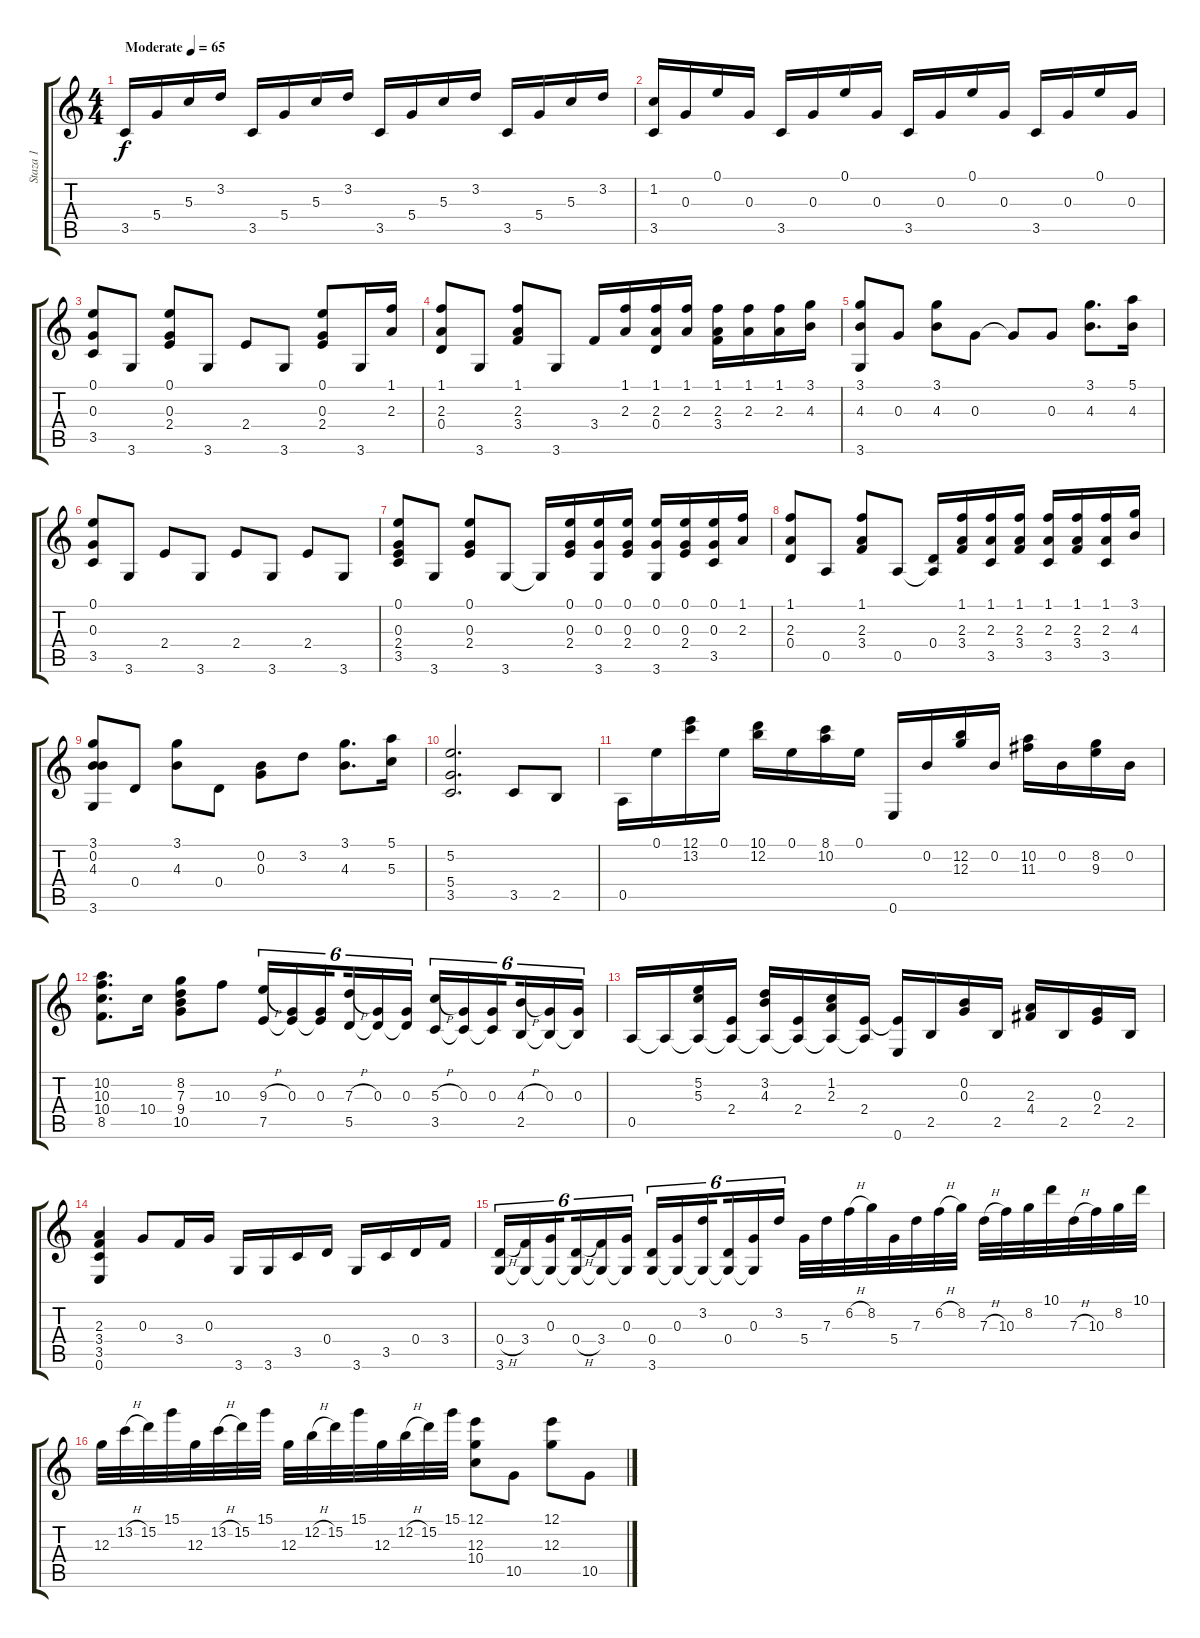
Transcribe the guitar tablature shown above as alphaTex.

\track ("Staza 1" "Staza 1") {instrument acousticguitarnylon}
\staff {score tabs}
\tuning (E4 B3 G3 D3 A2 E2) {hide}
\ts (4 4)
\tempo (65 "Moderate")
\clef g2
\ks c
3.5.16{dy f instrument acousticguitarnylon} 5.4.16 5.3.16 3.2.16 3.5.16 5.4.16 5.3.16 3.2.16 3.5.16 5.4.16 5.3.16 3.2.16 3.5.16 5.4.16 5.3.16 3.2.16 |
(1.2 3.5).16 0.3.16 0.1.16 0.3.16 3.5.16 0.3.16 0.1.16 0.3.16 3.5.16 0.3.16 0.1.16 0.3.16 3.5.16 0.3.16 0.1.16 0.3.16 |
(0.1 0.3 3.5).8 3.6.8 (0.1 0.3 2.4).8 3.6.8 2.4.8 3.6.8 (0.1 0.3 2.4).8 3.6.16 (1.1 2.3).16 |
(1.1 2.3 0.4).8 3.6.8 (1.1 2.3 3.4).8 3.6.8 3.4.16 (1.1 2.3).16 (1.1 2.3 0.4).16 (1.1 2.3).16 (1.1 2.3 3.4).16 (1.1 2.3).16 (1.1 2.3).16 (3.1 4.3).16 |
(3.1 4.3 3.6).8 0.3.8 (3.1 4.3).8 0.3.8 0.3{t}.8 0.3.8 (3.1 4.3).8{d} (5.1 4.3).16 |
(0.1 0.3 3.5).8 3.6.8 2.4.8 3.6.8 2.4.8 3.6.8 2.4.8 3.6.8 |
(0.1 0.3 2.4 3.5).8 3.6.8 (0.1 0.3 2.4).8 3.6.8 3.6{t}.16 (0.1 0.3 2.4).16 (0.1 0.3 3.6).16 (0.1 0.3 2.4).16 (0.1 0.3 3.6).16 (0.1 0.3 2.4).16 (0.1 0.3 3.5).16 (1.1 2.3).16 |
(1.1 2.3 0.4).8 0.5.8 (1.1 2.3 3.4).8 0.5.8 (0.4 0.5{t}).16 (1.1 2.3 3.4).16 (1.1 2.3 3.5).16 (1.1 2.3 3.4).16 (1.1 2.3 3.5).16 (1.1 2.3 3.4).16 (1.1 2.3 3.5).16 (3.1 4.3).16 |
(3.1 0.2 4.3 3.6).8 0.4.8 (3.1 4.3).8 0.4.8 (0.2 0.3).8 3.2.8 (3.1 4.3).8{d} (5.1 5.3).16 |
(5.2 5.4 3.5).2{d} 3.5.8 2.5.8 |
0.5.16 0.1.16 (12.1 13.2).16 0.1.16 (10.1 12.2).16 0.1.16 (8.1 10.2).16 0.1.16 0.6.16 0.2.16 (12.2 12.3).16 0.2.16 (10.2 11.3).16 0.2.16 (8.2 9.3).16 0.2.16 |
(10.2 10.3 10.4 8.5).8{d} 10.4.16 (8.2 7.3 9.4 10.5).8 10.3.8 (9.3{h} 7.5).16{tu (6 4)} (0.3 7.5{t}).16{tu (6 4)} (0.3 7.5{t}).16{tu (6 4) beam splitsecondary} (7.3{h} 5.5).16{tu (6 4)} (0.3 5.5{t}).16{tu (6 4)} (0.3 5.5{t}).16{tu (6 4)} (5.3{h} 3.5).16{tu (6 4)} (0.3 3.5{t}).16{tu (6 4)} (0.3 3.5{t}).16{tu (6 4) beam splitsecondary} (4.3{h} 2.5).16{tu (6 4)} (0.3 2.5{t}).16{tu (6 4)} (0.3 2.5{t}).16{tu (6 4)} |
0.5.16 0.5{t}.16 (5.2 5.3 0.5{t}).16 (2.4 0.5{t}).16 (3.2 4.3 0.5{t}).16 (2.4 0.5{t}).16 (1.2 2.3 0.5{t}).16 (2.4 0.5{t}).16 (2.4{t} 0.6).16 2.5.16 (0.2 0.3).16 2.5.16 (2.3 4.4).16 2.5.16 (0.3 2.4).16 2.5.16 |
(2.3 3.4 3.5 0.6).4 0.3.8 3.4.16 0.3.16 3.6.16 3.6.16 3.5.16 0.4.16 3.6.16 3.5.16 0.4.16 3.4.16 |
(0.4{h} 3.6).16{tu (6 4)} (3.4 3.6{t}).16{tu (6 4)} (0.3 3.6{t}).16{tu (6 4) beam splitsecondary} (0.4{h} 3.6{t}).16{tu (6 4)} (3.4 3.6{t}).16{tu (6 4)} (0.3 3.6{t}).16{tu (6 4)} (0.4 3.6).16{tu (6 4)} (0.3 3.6{t}).16{tu (6 4)} (3.2 3.6{t}).16{tu (6 4) beam splitsecondary} (0.4 3.6{t}).16{tu (6 4)} (0.3 3.6{t}).16{tu (6 4)} 3.2.16{tu (6 4)} 5.4.32 7.3.32 6.2{h}.32 8.2.32 5.4.32 7.3.32 6.2{h}.32 8.2.32 7.3{h}.32 10.3.32 8.2.32 10.1.32 7.3{h}.32 10.3.32 8.2.32 10.1.32 |
12.3.32 13.2{h}.32 15.2.32 15.1.32 12.3.32 13.2{h}.32 15.2.32 15.1.32 12.3.32 12.2{h}.32 15.2.32 15.1.32 12.3.32 12.2{h}.32 15.2.32 15.1.32 (12.1 12.3 10.4).8 10.5.8 (12.1 12.3).8 10.5.8
